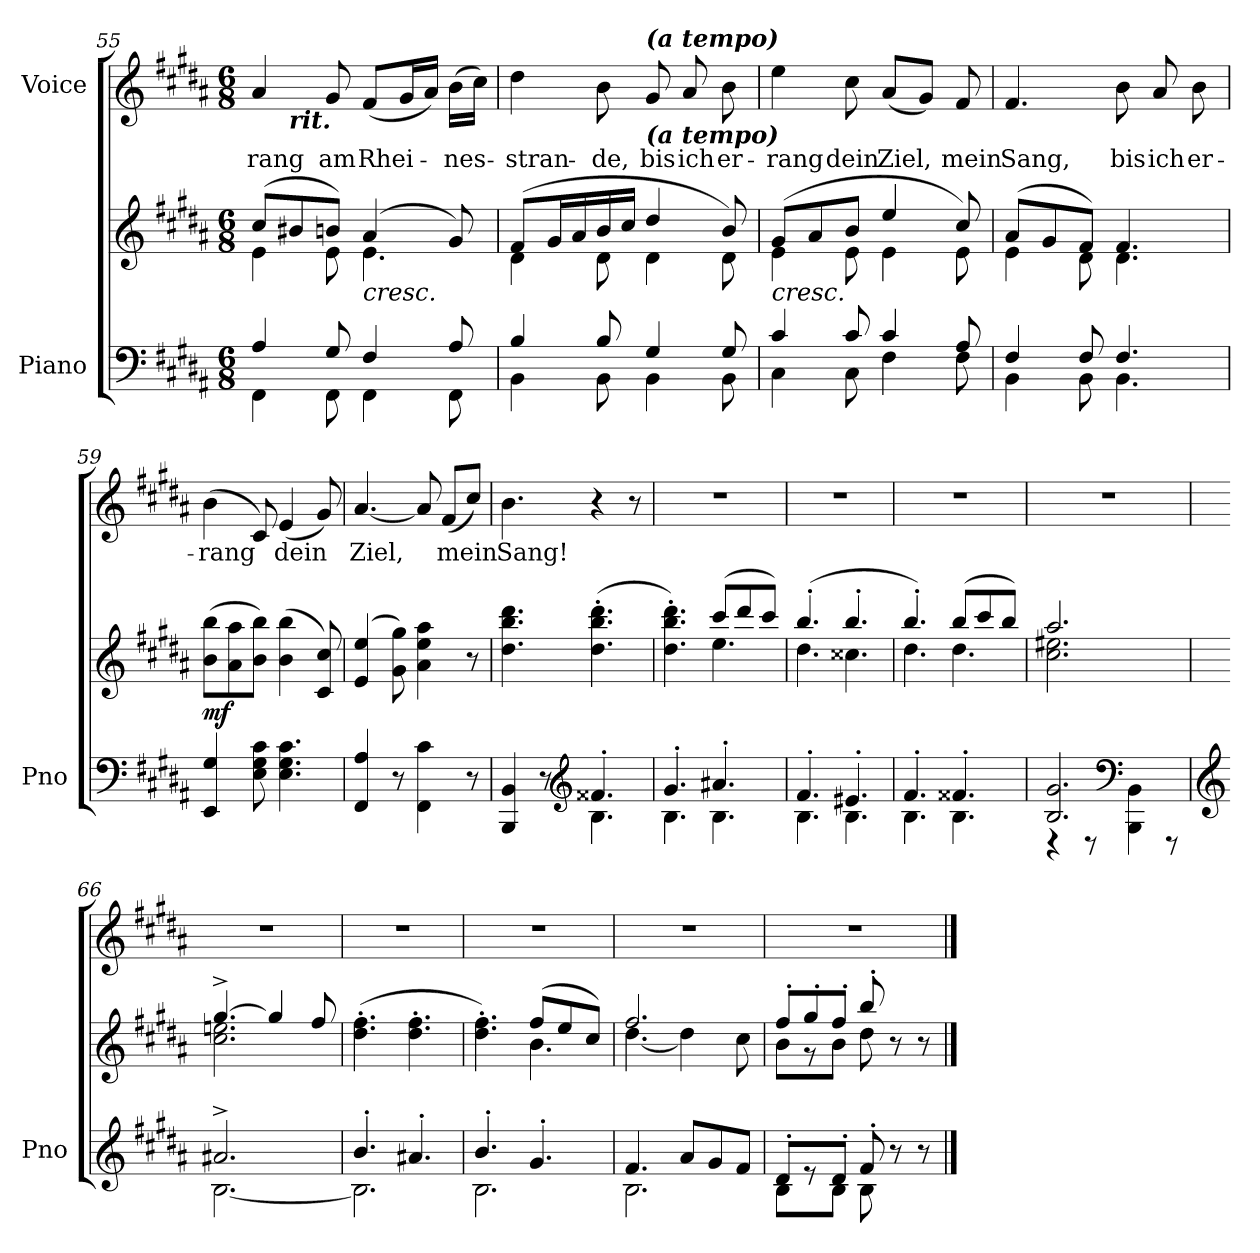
**kern	**kern	**dynam	**kern	**text
*part2	*part2	*part2	*part1	*part1
*staff3	*staff2	*staff2/3	*staff1	*staff1
*I"Piano	*	*	*I"Voice	*
*I'Pno	*	*	*	*
!!LO:LB:g=z
*clefF4	*clefG2	*	*clefG2	*
*k[f#c#g#d#a#]	*k[f#c#g#d#a#]	*	*k[f#c#g#d#a#]	*
*M6/8	*M6/8	*	*M6/8	*
=55	=55	=55	=55	=55
*^	*^	*	*	*
!	!	!	!	!	!	!LO:LY:b
*	*	*	*	*	*^	*
4A#/	4FF#\	(8cc#/L	4e\	.	4a#/	8ryy	rang
!	!	!	!	!	!	!LO:TX:b:Bi:t=rit.	!
.	.	8b#X/	.	.	.	2ryy	.
!	!	!	!	!	!	!	!LO:LY:b
8G#/	8FF#\	8bn/J)	8e\	.	8g#/	.	am
!	!	!LO:TX:b:i:t=cresc.	!	!	!	!	!
!	!	!	!	!	!	!	!LO:LY:b
4F#/	4FF#\	(4a#/	4.e\	.	(8f#/L	.	Rhei-
.	.	.	.	.	16g#/L	.	.
.	.	.	.	.	16a#/JJ)	.	.
!	!	!	!	!	!	!	!LO:LY:b
8A#/	8FF#\	8g#/)	.	.	(16b\LL	8ryy	-nes-
.	.	.	.	.	16cc#\JJ)	.	.
=56	=56	=56	=56	=56	=56	=56	=56
!	!	!	!	!	!	!	!LO:LY:b
*	*	*	*	*	*v	*v	*
4B/	4BB\	(8f#/L	4d#\	.	4dd#\	-stran-
.	.	16g#/L	.	.	.	.
.	.	16a#/	.	.	.	.
!	!	!	!	!	!	!LO:LY:b
8B/	8BB\	16b/	8d#\	.	8b\	-de,
.	.	16cc#/JJ	.	.	.	.
!	!	!	!	!	!LO:TX:a:Bi:t=(a tempo)	!
!	!	!	!	!	!LO:TX:b:Bi:t=(a tempo)	!
!	!	!	!	!	!	!LO:LY:b
4G#/	4BB\	4dd#/	4d#\	.	8g#/	bis
!	!	!	!	!	!	!LO:LY:b
.	.	.	.	.	8a#/	ich
!	!	!	!	!	!	!LO:LY:b
8G#/	8BB\	8b/)	8d#\	.	8b\	er-
=57	=57	=57	=57	=57	=57	=57
!	!	!LO:TX:b:i:t=cresc.	!	!	!	!
!	!	!	!	!	!	!LO:LY:b
4c#/	4C#\	(8g#/L	4e\	.	4ee\	-rang
.	.	8a#/	.	.	.	.
!	!	!	!	!	!	!LO:LY:b
8c#/	8C#\	8b/J	8e\	.	8cc#\	dein
!	!	!	!	!	!	!LO:LY:b
4c#/	4F#\	4ee/	4e\	.	(8a#/L	Ziel,
.	.	.	.	.	8g#/J)	.
!	!	!	!	!	!	!LO:LY:b
8A#/	8F#\	8cc#/)	8e\	.	8f#/	mein
=58	=58	=58	=58	=58	=58	=58
!	!	!	!	!	!	!LO:LY:b
4F#/	4BB\	(8a#/L	4e\	.	4.f#/	Sang,
.	.	8g#/	.	.	.	.
8F#/	8BB\	8f#/J)	8d#\	.	.	.
!	!	!	!	!	!	!LO:LY:b
4.F#/	4.BB\	4.f#/	4.d#\	.	8b\	bis
!	!	!	!	!	!	!LO:LY:b
.	.	.	.	.	8a#/	ich
!	!	!	!	!	!	!LO:LY:b
.	.	.	.	.	8b\	er-
*v	*v	*	*	*	*	*
*	*v	*v	*	*	*
!!LO:LB:g=z
=59	=59	=59	=59	=59
!	!	!LO:DY:b	!	!LO:LY:b
4EE/ 4G#/	(8b\ 8bb\L	mf	(4b\	-rang
.	8a#\ 8aa#\	.	.	.
8E\ 8G#\ 8c#\	8b\ 8bb\J)	.	8c#/)	.
!	!	!	!	!LO:LY:b
4.E\ 4.G#\ 4.c#\	(4b\ 4bb\	.	(4e/	dein
.	8c#/ 8cc#/)	.	8g#/)	.
=60	=60	=60	=60	=60
!	!	!	!	!LO:LY:b
4FF#/ 4A#/	(4e/ 4ee/	.	[4.a#/	Ziel,
8r	8g#\ 8gg#\)	.	.	.
4FF#\ 4c#\	4a#\ 4ee\ 4aa#\	.	8a#/]	.
!	!	!	!	!LO:LY:b
.	.	.	(8f#/L	mein
8r	8r	.	8cc#/J)	.
=61	=61	=61	=61	=61
*^	*	*	*	*
!	!	!	!	!	!LO:LY:b
4BBB/ 4BB/	4.ryy	4.dd#\ 4.bb\ 4.ddd#\	.	4.b\	Sang!
8r	.	.	.	.	.
*clefG2	*	*	*	*	*
4.f##X'/	4.B\	(4.dd#\' 4.bb\' 4.ddd#\'	.	4r	.
.	.	.	.	8r	.
=62	=62	=62	=62	=62	=62
*	*	*^	*	*	*
4.g#'/	4.B\	4.dd#\'> 4.bb\'> 4.ddd#\'>)	4.ryy	.	2.r	.
4.a#X'/	4.B\	(8ccc#/L	4.ee\	.	.	.
.	.	8ddd#/	.	.	.	.
.	.	8ccc#/J)	.	.	.	.
=63	=63	=63	=63	=63	=63	=63
4.f#'/	4.B\	(4.bb'/	4.dd#\	.	2.r	.
4.e#X'/	4.B\	4.bb'/	4.cc##X\	.	.	.
=64	=64	=64	=64	=64	=64	=64
4.f#'/	4.B\	4.bb'/)	4.dd#\	.	2.r	.
4.f##X'/	4.B\	(8bb/L	4.dd#\	.	.	.
.	.	8ccc#/	.	.	.	.
.	.	8bb/J)	.	.	.	.
!!LO:LB:g=z
=65	=65	=65	=65	=65	=65	=65
2.B/ 2.g#/	4r	2.aa#/	2.cc#\ 2.ee#X\	.	2.r	.
.	8r	.	.	.	.	.
*clefF4	*	*	*	*	*	*
.	4BBB\ 4BB\	.	.	.	.	.
.	8r	.	.	.	.	.
=66	=66	=66	=66	=66	=66	=66
*clefG2	*	*	*	*	*	*
2.a#X^/	[2.B\	[4.gg#^/	2.cc#\ 2.een\	.	2.r	.
.	.	4gg#/]	.	.	.	.
.	.	8ff#/	.	.	.	.
*	*	*v	*v	*	*	*
=67	=67	=67	=67	=67	=67
4.b'/	2.B\]	(4.dd#\' 4.ff#\'	.	2.r	.
4.a#X'/	.	4.dd#\' 4.ff#\'	.	.	.
=68	=68	=68	=68	=68	=68
*	*	*^	*	*	*
4.b'/	2.B\	4.dd#\'> 4.ff#\'>)	4.ryy	.	2.r	.
4.g#'/	.	(8ff#/L	4.b\	.	.	.
.	.	8ee/	.	.	.	.
.	.	8cc#/J)	.	.	.	.
=69	=69	=69	=69	=69	=69	=69
4.f#/	2.B\	2.ff#/	[4.dd#\	.	2.r	.
8a#/L	.	.	4dd#\]	.	.	.
8g#/	.	.	.	.	.	.
8f#/J	.	.	8cc#\	.	.	.
=70	=70	=70	=70	=70	=70	=70
8d#'/L	8B\L	8ff#'/L	8b\L	.	2.r	.
8r	8ryy	8gg#'/	8r	.	.	.
8d#'/J	8B\J	8ff#'/J	8b\J	.	.	.
8f#'/	8B\	8bb'/	8dd#\	.	.	.
8r	8ryy	8r	8ryy	.	.	.
8r	8ryy	8r	8ryy	.	.	.
*v	*v	*	*	*	*	*
*	*v	*v	*	*	*
==	==	==	==	==
*-	*-	*-	*-	*-
